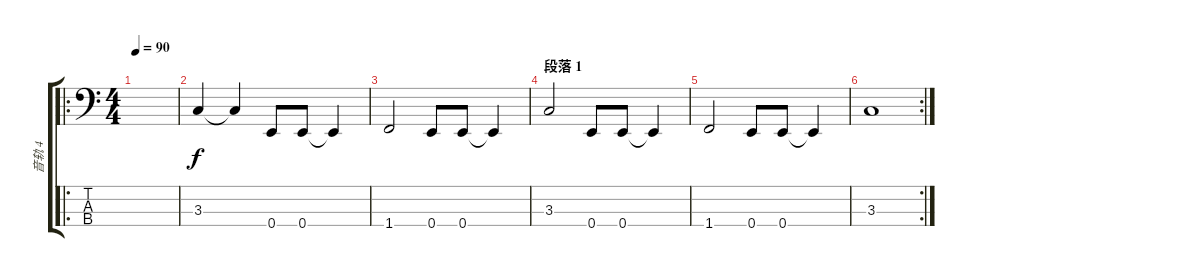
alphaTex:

\track ("音轨 4" "音轨 4") {instrument acousticguitarnylon}
\staff {score tabs}
\tuning (G2 D2 A1 E1) {hide}
\ro
\ts (4 4)
\tempo 90
\clef f4
\ks c
|
3.3.4 3.3{t}.4 0.4.8 0.4.8 0.4{t}.4 |
1.4.2 0.4.8 0.4.8 0.4{t}.4 |
\section ("" "段落 1")
3.3.2 0.4.8 0.4.8 0.4{t}.4 |
1.4.2 0.4.8 0.4.8 0.4{t}.4 |
\rc 2
3.3.1
